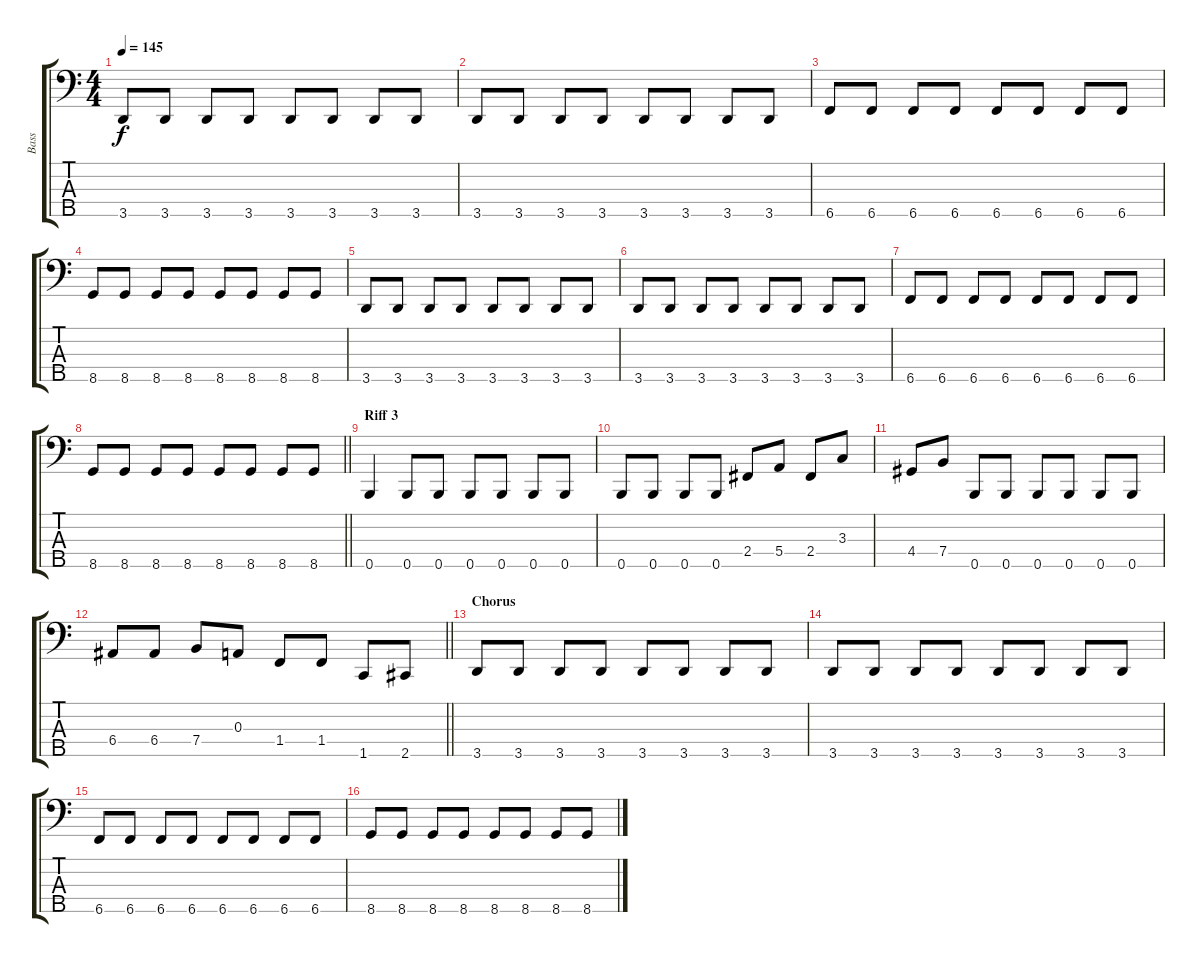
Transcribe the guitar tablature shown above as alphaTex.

\track ("Bass" "Bass") {instrument electricbasspick}
\staff {score tabs}
\tuning (G2 D2 A1 E1 B0) {hide}
\ts (4 4)
\tempo 145
\clef f4
\ks c
3.5.8{dy f} 3.5.8 3.5.8 3.5.8 3.5.8 3.5.8 3.5.8 3.5.8 |
3.5.8 3.5.8 3.5.8 3.5.8 3.5.8 3.5.8 3.5.8 3.5.8 |
6.5.8 6.5.8 6.5.8 6.5.8 6.5.8 6.5.8 6.5.8 6.5.8 |
8.5.8 8.5.8 8.5.8 8.5.8 8.5.8 8.5.8 8.5.8 8.5.8 |
3.5.8 3.5.8 3.5.8 3.5.8 3.5.8 3.5.8 3.5.8 3.5.8 |
3.5.8 3.5.8 3.5.8 3.5.8 3.5.8 3.5.8 3.5.8 3.5.8 |
6.5.8 6.5.8 6.5.8 6.5.8 6.5.8 6.5.8 6.5.8 6.5.8 |
\barLineRight lightlight
8.5.8 8.5.8 8.5.8 8.5.8 8.5.8 8.5.8 8.5.8 8.5.8 |
\section ("" "Riff 3")
0.5.4 0.5.8 0.5.8 0.5.8 0.5.8 0.5.8 0.5.8 |
0.5.8 0.5.8 0.5.8 0.5.8 2.4.8 5.4.8 2.4.8 3.3.8 |
4.4.8 7.4.8 0.5.8 0.5.8 0.5.8 0.5.8 0.5.8 0.5.8 |
\barLineRight lightlight
6.4.8 6.4.8 7.4.8 0.3.8 1.4.8 1.4.8 1.5.8 2.5.8 |
\section ("" "Chorus")
3.5.8 3.5.8 3.5.8 3.5.8 3.5.8 3.5.8 3.5.8 3.5.8 |
3.5.8 3.5.8 3.5.8 3.5.8 3.5.8 3.5.8 3.5.8 3.5.8 |
6.5.8 6.5.8 6.5.8 6.5.8 6.5.8 6.5.8 6.5.8 6.5.8 |
8.5.8 8.5.8 8.5.8 8.5.8 8.5.8 8.5.8 8.5.8 8.5.8
